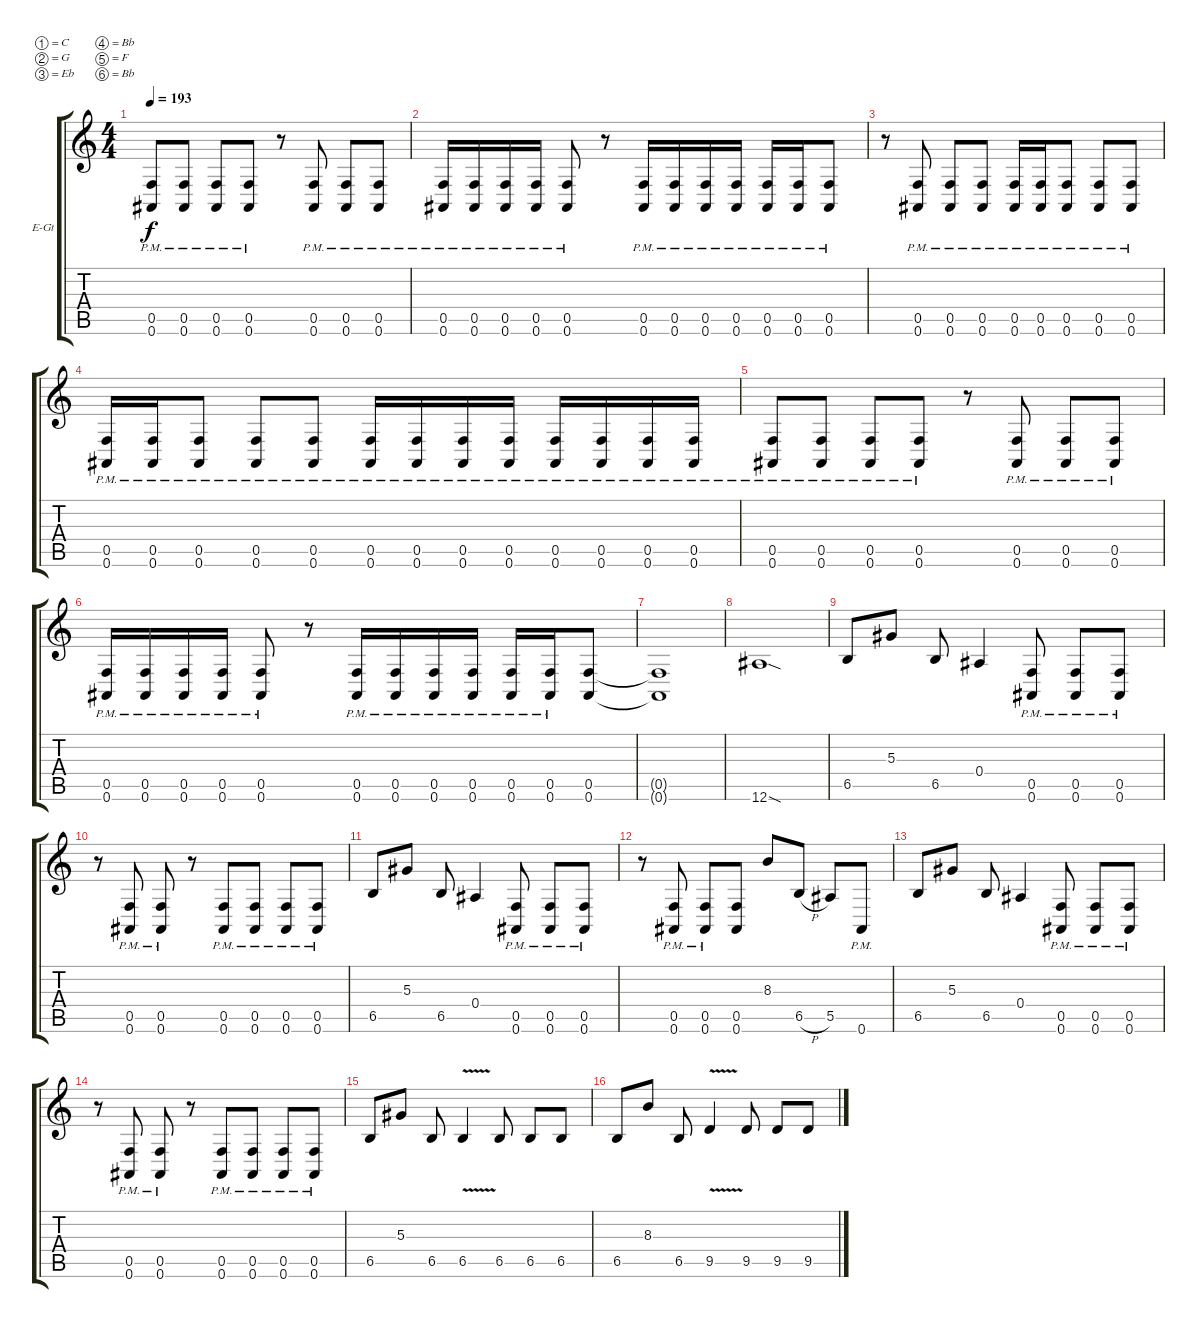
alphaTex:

\bracketExtendMode groupsimilarinstruments
\firstSystemTrackNameOrientation horizontal
\otherSystemsTrackNameOrientation horizontal
\track ("Lee Malia" "E-Gt") {instrument distortionguitar}
\staff {score tabs}
\tuning (C4 G3 Eb3 Bb2 F2 Bb1)
\ts (4 4)
\tempo 193
\clef g2
\ks c
(0.5{pm} 0.6{pm}).8{dy f} (0.5{pm} 0.6{pm}).8 (0.5{pm} 0.6{pm}).8 (0.5{pm} 0.6{pm}).8 r.8 (0.5{pm} 0.6{pm}).8 (0.5{pm} 0.6{pm}).8 (0.5{pm} 0.6{pm}).8 |
(0.5{pm} 0.6{pm}).16 (0.5{pm} 0.6{pm}).16 (0.5{pm} 0.6{pm}).16 (0.5{pm} 0.6{pm}).16 (0.5{pm} 0.6{pm}).8 r.8 (0.5{pm} 0.6{pm}).16 (0.5{pm} 0.6{pm}).16 (0.5{pm} 0.6{pm}).16 (0.5{pm} 0.6{pm}).16 (0.5{pm} 0.6{pm}).16 (0.5{pm} 0.6{pm}).16 (0.5{pm} 0.6{pm}).8 |
r.8 (0.5{pm} 0.6{pm}).8 (0.5{pm} 0.6{pm}).8 (0.5{pm} 0.6{pm}).8 (0.5{pm} 0.6{pm}).16 (0.5{pm} 0.6{pm}).16 (0.5{pm} 0.6{pm}).8 (0.5{pm} 0.6{pm}).8 (0.5{pm} 0.6{pm}).8 |
(0.5{pm} 0.6{pm}).16 (0.5{pm} 0.6{pm}).16 (0.5{pm} 0.6{pm}).8 (0.5{pm} 0.6{pm}).8 (0.5{pm} 0.6{pm}).8 (0.5{pm} 0.6{pm}).16 (0.5{pm} 0.6{pm}).16 (0.5{pm} 0.6{pm}).16 (0.5{pm} 0.6{pm}).16 (0.5{pm} 0.6{pm}).16 (0.5{pm} 0.6{pm}).16 (0.5{pm} 0.6{pm}).16 (0.5{pm} 0.6{pm}).16 |
(0.5{pm} 0.6{pm}).8 (0.5{pm} 0.6{pm}).8 (0.5{pm} 0.6{pm}).8 (0.5{pm} 0.6{pm}).8 r.8 (0.5{pm} 0.6{pm}).8 (0.5{pm} 0.6{pm}).8 (0.5{pm} 0.6{pm}).8 |
(0.5{pm} 0.6{pm}).16 (0.5{pm} 0.6{pm}).16 (0.5{pm} 0.6{pm}).16 (0.5{pm} 0.6{pm}).16 (0.5{pm} 0.6{pm}).8 r.8 (0.5{pm} 0.6{pm}).16 (0.5{pm} 0.6{pm}).16 (0.5{pm} 0.6{pm}).16 (0.5{pm} 0.6{pm}).16 (0.5{pm} 0.6{pm}).16 (0.5{pm} 0.6{pm}).16 (0.5 0.6).8 |
(0.5{t} 0.6{t}).1 |
12.6{sod}.1 |
6.5.8 5.3.8 6.5.8 0.4.4 (0.5{pm} 0.6{pm}).8 (0.5{pm} 0.6{pm}).8 (0.5{pm} 0.6{pm}).8 |
r.8 (0.5{pm} 0.6{pm}).8 (0.5{pm} 0.6{pm}).8 r.8 (0.5{pm} 0.6{pm}).8 (0.5{pm} 0.6{pm}).8 (0.5{pm} 0.6{pm}).8 (0.5{pm} 0.6{pm}).8 |
6.5.8 5.3.8 6.5.8 0.4.4 (0.5{pm} 0.6{pm}).8 (0.5{pm} 0.6{pm}).8 (0.5{pm} 0.6{pm}).8 |
r.8 (0.5{pm} 0.6{pm}).8 (0.5{pm} 0.6{pm}).8 (0.5 0.6).8 8.3.8 6.5{h}.8 5.5.8 0.6{pm}.8 |
6.5.8 5.3.8 6.5.8 0.4.4 (0.5{pm} 0.6{pm}).8 (0.5{pm} 0.6{pm}).8 (0.5{pm} 0.6{pm}).8 |
r.8 (0.5{pm} 0.6{pm}).8 (0.5{pm} 0.6{pm}).8 r.8 (0.5{pm} 0.6{pm}).8 (0.5{pm} 0.6{pm}).8 (0.5{pm} 0.6{pm}).8 (0.5{pm} 0.6{pm}).8 |
6.5.8 5.3.8 6.5.8 6.5{v}.4 6.5.8 6.5.8 6.5.8 |
6.5.8 8.3.8 6.5.8 9.5{v}.4 9.5.8 9.5.8 9.5.8
